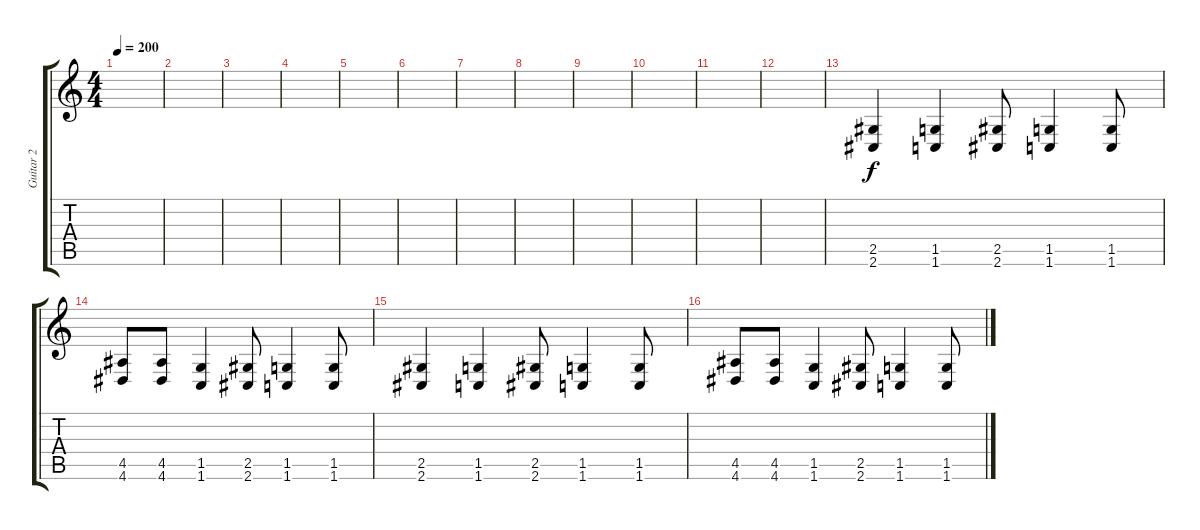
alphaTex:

\track ("Guitar 2" "Guitar 2") {instrument distortionguitar}
\staff {score tabs}
\tuning (Db4 Ab3 E3 B2 Gb2 B1) {hide}
\ts (4 4)
\tempo 200
\clef g2
\ks c
|
|
|
|
|
|
|
|
|
|
|
|
(2.5 2.6).4 (1.5 1.6).4 (2.5 2.6).8 (1.5 1.6).4 (1.5 1.6).8 |
(4.5 4.6).8 (4.5 4.6).8 (1.5 1.6).4 (2.5 2.6).8 (1.5 1.6).4 (1.5 1.6).8 |
(2.5 2.6).4 (1.5 1.6).4 (2.5 2.6).8 (1.5 1.6).4 (1.5 1.6).8 |
(4.5 4.6).8 (4.5 4.6).8 (1.5 1.6).4 (2.5 2.6).8 (1.5 1.6).4 (1.5 1.6).8
